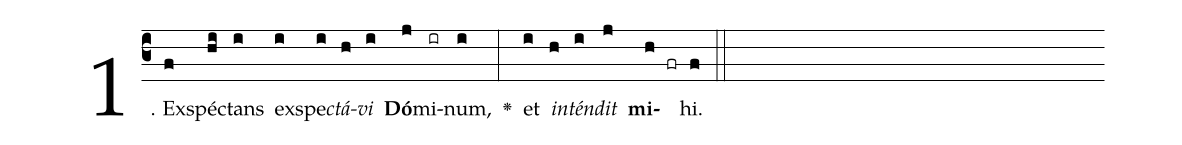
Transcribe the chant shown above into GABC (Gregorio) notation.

%%
(c3)1. Ex(f)spé(hi)ctans(i) ex(i)spe(i)<i>ctá</i>(h)<i>vi</i>(i) <b>Dó</b>(j)mi(ir)num,(i) <v>\greheightstar</v>(:) et(i) <i>in</i>(h)<i>tén</i>(i)<i>dit</i>(j) <b>mi</b>(h fr)hi.(f) (::)


%E(i) u(h) o(i) u(j) a(h) e.(f) (::)
